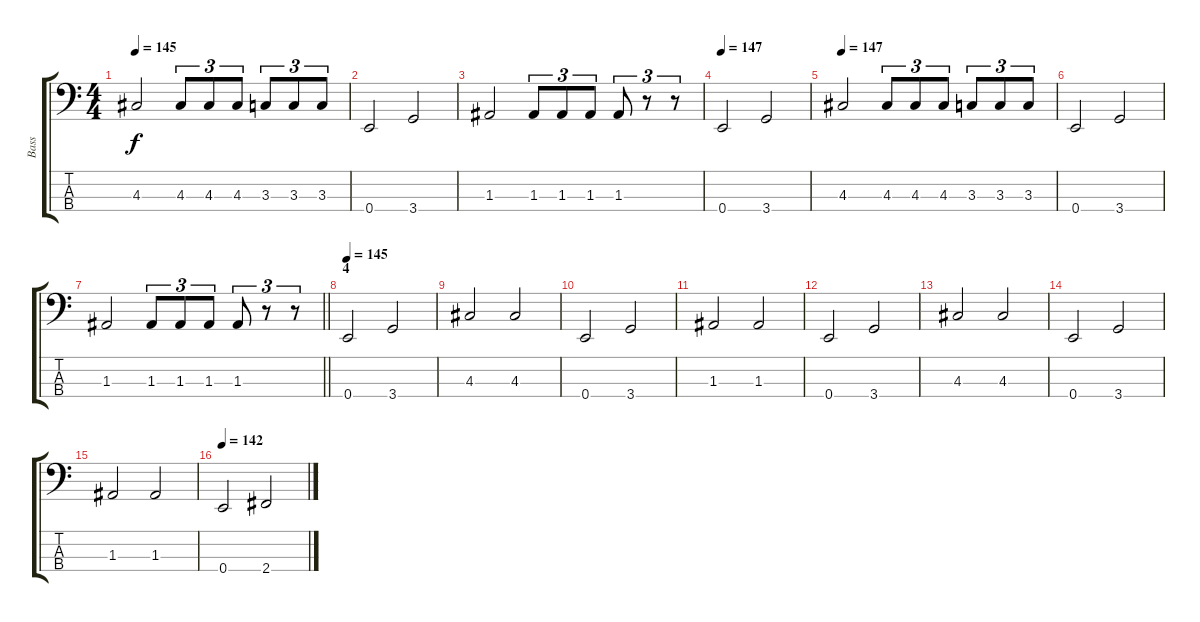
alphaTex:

\track ("Bass" "Bass") {instrument electricbassfinger}
\staff {score tabs}
\tuning (G2 D2 A1 E1) {hide}
\ts (4 4)
\tempo 145
\clef f4
\ks c
4.3.2{dy f} 4.3.8{tu (3 2)} 4.3.8{tu (3 2)} 4.3.8{tu (3 2)} 3.3.8{tu (3 2)} 3.3.8{tu (3 2)} 3.3.8{tu (3 2)} |
0.4.2 3.4.2 |
1.3.2 1.3.8{tu (3 2)} 1.3.8{tu (3 2)} 1.3.8{tu (3 2)} 1.3.8{tu (3 2)} r.8{tu (3 2)} r.8{tu (3 2)} |
\tempo 147
0.4.2 3.4.2 |
\tempo 147
4.3.2 4.3.8{tu (3 2)} 4.3.8{tu (3 2)} 4.3.8{tu (3 2)} 3.3.8{tu (3 2)} 3.3.8{tu (3 2)} 3.3.8{tu (3 2)} |
0.4.2 3.4.2 |
\barLineRight lightlight
1.3.2 1.3.8{tu (3 2)} 1.3.8{tu (3 2)} 1.3.8{tu (3 2)} 1.3.8{tu (3 2)} r.8{tu (3 2)} r.8{tu (3 2)} |
\section ("" "4")
\tempo 145
0.4.2 3.4.2 |
4.3.2 4.3.2 |
0.4.2 3.4.2 |
1.3.2 1.3.2 |
0.4.2 3.4.2 |
4.3.2 4.3.2 |
0.4.2 3.4.2 |
1.3.2 1.3.2 |
\tempo 150
\tempo 142
0.4.2 2.4.2
